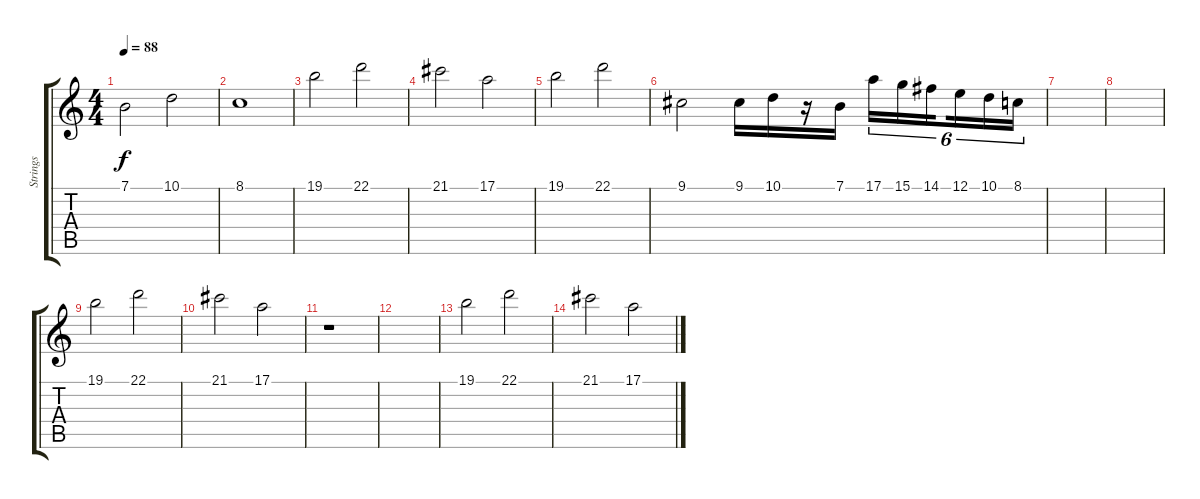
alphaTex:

\track ("Strings" "Strings") {instrument synthstrings1}
\staff {score tabs}
\tuning (E4 B3 G3 D3 A2 E2) {hide}
\ts (4 4)
\tempo 88
\clef g2
\ks c
7.1.2{dy f} 10.1.2 |
8.1.1 |
19.1.2 22.1.2 |
21.1.2 17.1.2 |
19.1.2 22.1.2 |
9.1.2 9.1.16 10.1.16 r.16 7.1.16 17.1.16{tu (6 4)} 15.1.16{tu (6 4)} 14.1.16{tu (6 4) beam splitsecondary} 12.1.16{tu (6 4)} 10.1.16{tu (6 4)} 8.1.16{tu (6 4)} |
|
|
19.1.2 22.1.2 |
21.1.2 17.1.2 |
r.1 |
|
19.1.2 22.1.2 |
21.1.2 17.1.2
